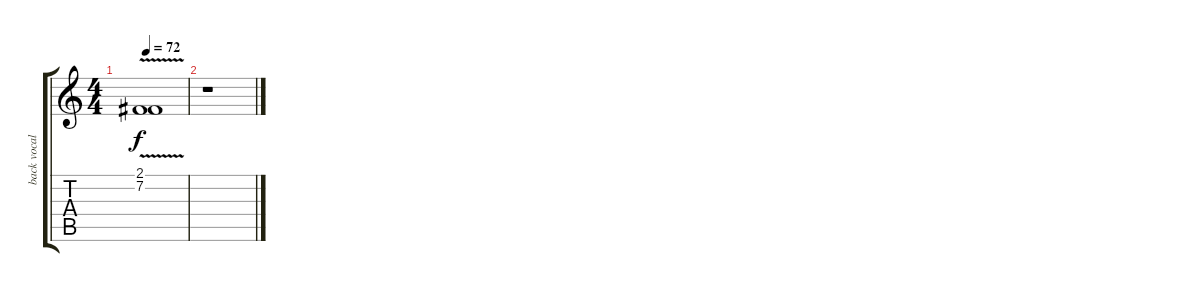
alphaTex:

\track ("back vocals" "back vocal") {instrument choiraahs}
\staff {score tabs}
\tuning (E4 B3 G3 D3 A2 E2) {hide}
\ts (4 4)
\tempo 72
\clef g2
\ks c
(2.1{v} 7.2{v}).1{dy f} |
r.1
